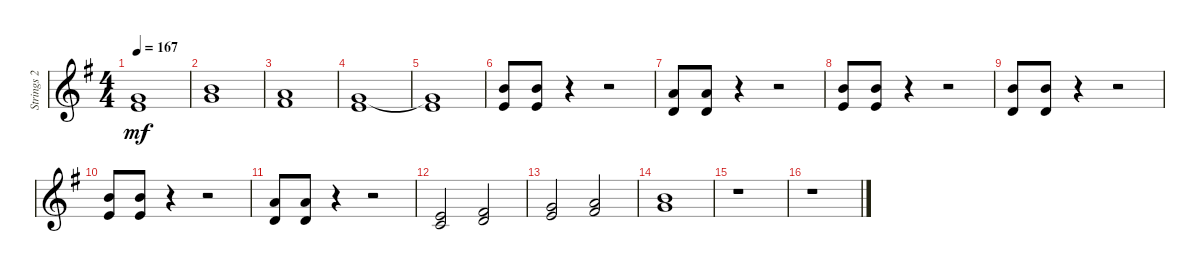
\track ("Strings 2" "Strings 2") {instrument voiceoohs}
\staff {score}
\tuning (E4 B3 G3 D3 A2 E2 B1) {hide}
\ts (4 4)
\tempo 167
\clef g2
\ks eminor
(3.1{t} 5.2).1{dy mf} |
(7.1 8.2).1 |
(2.1 10.2).1 |
(3.1 5.2).1 |
(3.1{t} 5.2).1 |
(7.1 5.2).8 (0.1 12.2).8 r.4 r.2 |
(5.1 3.2).8 (5.1 3.2).8 r.4 r.2 |
(7.1 5.2).8 (7.1 5.2).8 r.4 r.2 |
(7.1 3.2).8 (7.1 3.2).8 r.4 r.2 |
(7.1 5.2).8 (7.1 5.2).8 r.4 r.2 |
(5.1 3.2).8 (5.1 3.2).8 r.4 r.2 |
(0.1 1.2).2 (2.1 3.2).2 |
(0.1 8.2).2 (5.1 7.2).2 |
(3.1 12.2).1 |
r.1 |
r.1
